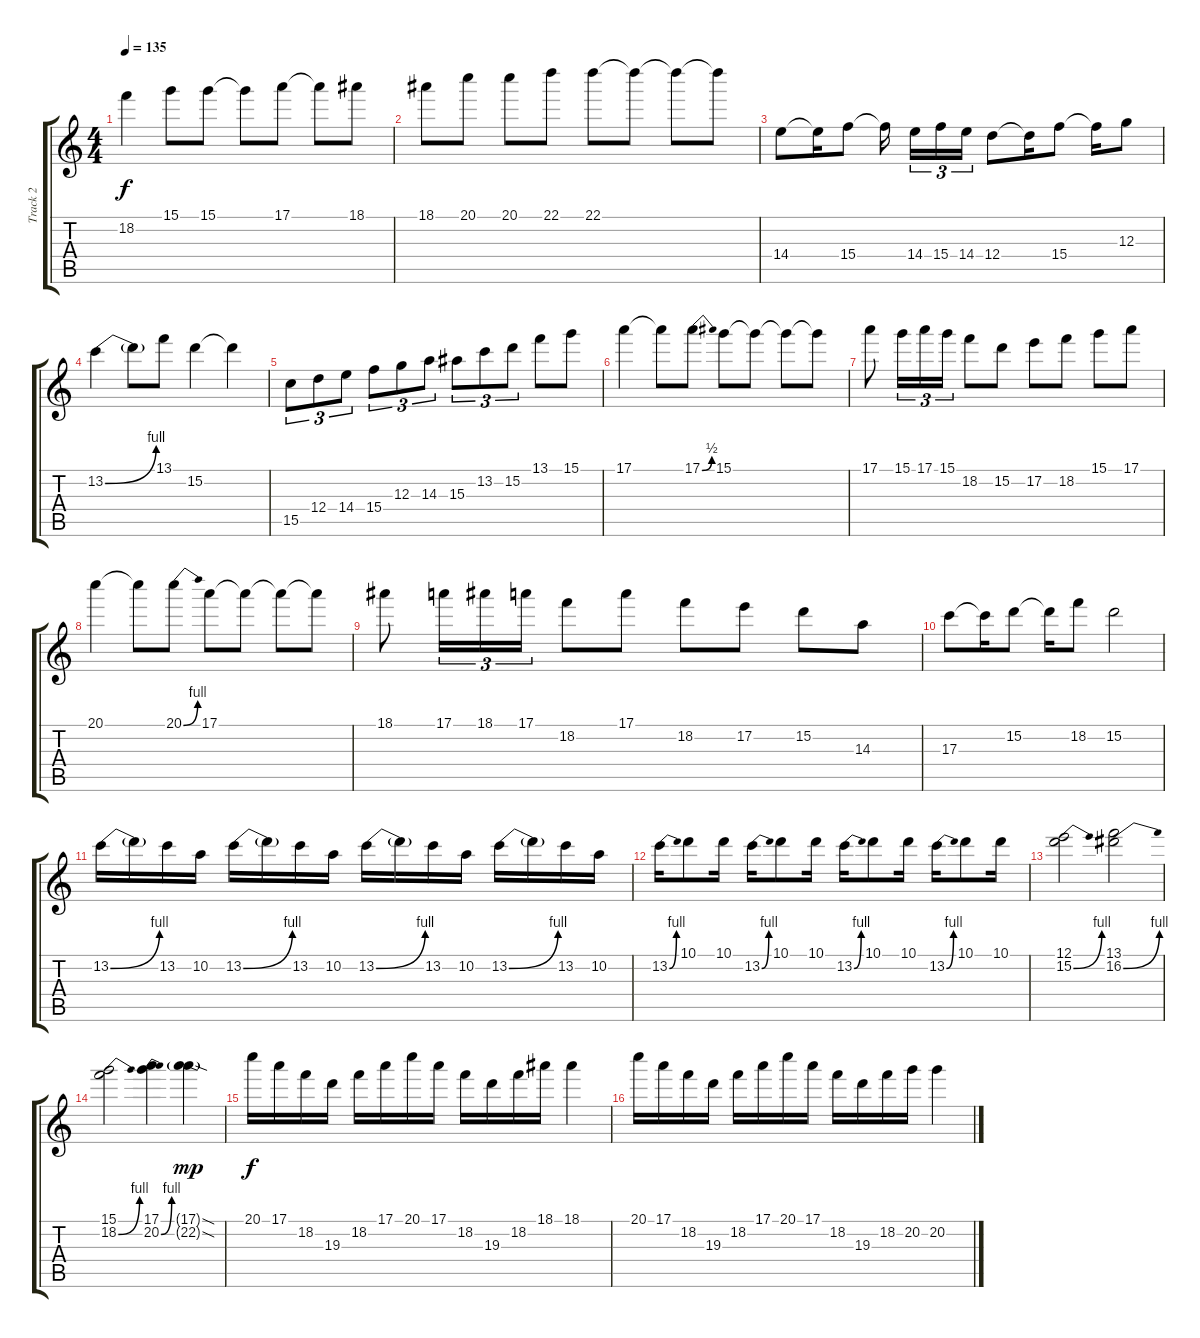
\track ("Track 2" "Track 2") {instrument overdrivenguitar}
\staff {score tabs}
\tuning (E4 B3 G3 D3 A2 D2) {hide}
\ts (4 4)
\tempo 135
\clef g2
\ks c
18.2.4{dy f} 15.1.8 15.1.8 15.1{t}.8 17.1.8 17.1{t}.8 18.1.8 |
18.1.8 20.1.8 20.1.8 22.1.8 22.1.8 22.1{t}.8 22.1{t}.8 22.1{t}.8 |
14.4.8 14.4{t}.16 15.4.8 15.4{t}.16 14.4.16{tu (3 2)} 15.4.16{tu (3 2)} 14.4.16{tu (3 2)} 12.4.8 12.4{t}.16 15.4.8 15.4{t}.16 12.3.8 |
13.2{be (bend 0 0 60 4)}.4 13.2{t}.8 13.1.8 15.2.4 15.2{t}.4 |
15.5.8{tu (3 2)} 12.4.8{tu (3 2)} 14.4.8{tu (3 2)} 15.4.8{tu (3 2)} 12.3.8{tu (3 2)} 14.3.8{tu (3 2)} 15.3.8{tu (3 2)} 13.2.8{tu (3 2)} 15.2.8{tu (3 2)} 13.1.8 15.1.8 |
17.1.4 17.1{t}.8 17.1{be (bend 0 0 60 2)}.8 15.1.8 15.1{t}.8 15.1{t}.8 15.1{t}.8 |
17.1.8 15.1.16{tu (3 2)} 17.1.16{tu (3 2)} 15.1.16{tu (3 2)} 18.2.8 15.2.8 17.2.8 18.2.8 15.1.8 17.1.8 |
20.1.4 20.1{t}.8 20.1{be (bend 0 0 60 4)}.8 17.1.8 17.1{t}.8 17.1{t}.8 17.1{t}.8 |
18.1.8 17.1.16{tu (3 2)} 18.1.16{tu (3 2)} 17.1.16{tu (3 2)} 18.2.8 17.1.8 18.2.8 17.2.8 15.2.8 14.3.8 |
17.3.8 17.3{t}.16 15.2.8 15.2{t}.16 18.2.8 15.2.2 |
13.2{be (bend 0 0 60 4)}.16 13.2{t}.16 13.2.16 10.2.16 13.2{be (bend 0 0 60 4)}.16 13.2{t}.16 13.2.16 10.2.16 13.2{be (bend 0 0 60 4)}.16 13.2{t}.16 13.2.16 10.2.16 13.2{be (bend 0 0 60 4)}.16 13.2{t}.16 13.2.16 10.2.16 |
13.2{be (bend 0 0 60 4)}.16 10.1.8 10.1.16 13.2{be (bend 0 0 60 4)}.16 10.1.8 10.1.16 13.2{be (bend 0 0 60 4)}.16 10.1.8 10.1.16 13.2{be (bend 0 0 60 4)}.16 10.1.8 10.1.16 |
(12.1 15.2{be (bend 0 0 60 4)}).2 (13.1 16.2{be (bend 0 0 60 4)}).2 |
(15.1 18.2{be (bend 0 0 60 4)}).2 (17.1 20.2{be (bend 0 0 60 4)}).4 (17.1{sod g} 22.2{sod g}).4{dy mp} |
20.1.16{dy f} 17.1.16 18.2.16 19.3.16 18.2.16 17.1.16 20.1.16 17.1.16 18.2.16 19.3.16 18.2.16 18.1.16 18.1.4 |
20.1.16 17.1.16 18.2.16 19.3.16 18.2.16 17.1.16 20.1.16 17.1.16 18.2.16 19.3.16 18.2.16 20.2.16 20.2.4
